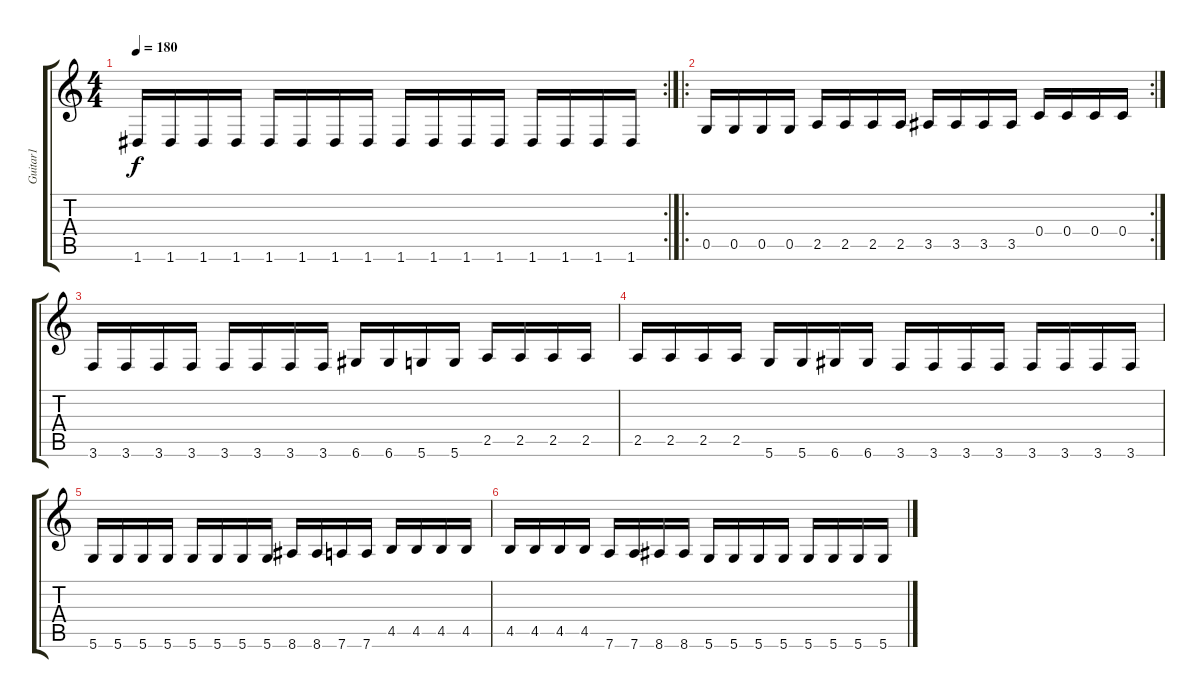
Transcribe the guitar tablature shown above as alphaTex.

\track ("Guitar1" "Guitar1") {instrument distortionguitar}
\staff {score tabs}
\tuning (D4 A3 F3 C3 G2 D2) {hide}
\rc 2
\ts (4 4)
\tempo 180
\clef g2
\ks c
1.6.16{dy f} 1.6.16 1.6.16 1.6.16 1.6.16 1.6.16 1.6.16 1.6.16 1.6.16 1.6.16 1.6.16 1.6.16 1.6.16 1.6.16 1.6.16 1.6.16 |
\ro
\rc 2
0.5.16 0.5.16 0.5.16 0.5.16 2.5.16 2.5.16 2.5.16 2.5.16 3.5.16 3.5.16 3.5.16 3.5.16 0.4.16 0.4.16 0.4.16 0.4.16 |
3.6.16 3.6.16 3.6.16 3.6.16 3.6.16 3.6.16 3.6.16 3.6.16 6.6.16 6.6.16 5.6.16 5.6.16 2.5.16 2.5.16 2.5.16 2.5.16 |
2.5.16 2.5.16 2.5.16 2.5.16 5.6.16 5.6.16 6.6.16 6.6.16 3.6.16 3.6.16 3.6.16 3.6.16 3.6.16 3.6.16 3.6.16 3.6.16 |
5.6.16 5.6.16 5.6.16 5.6.16 5.6.16 5.6.16 5.6.16 5.6.16 8.6.16 8.6.16 7.6.16 7.6.16 4.5.16 4.5.16 4.5.16 4.5.16 |
4.5.16 4.5.16 4.5.16 4.5.16 7.6.16 7.6.16 8.6.16 8.6.16 5.6.16 5.6.16 5.6.16 5.6.16 5.6.16 5.6.16 5.6.16 5.6.16
